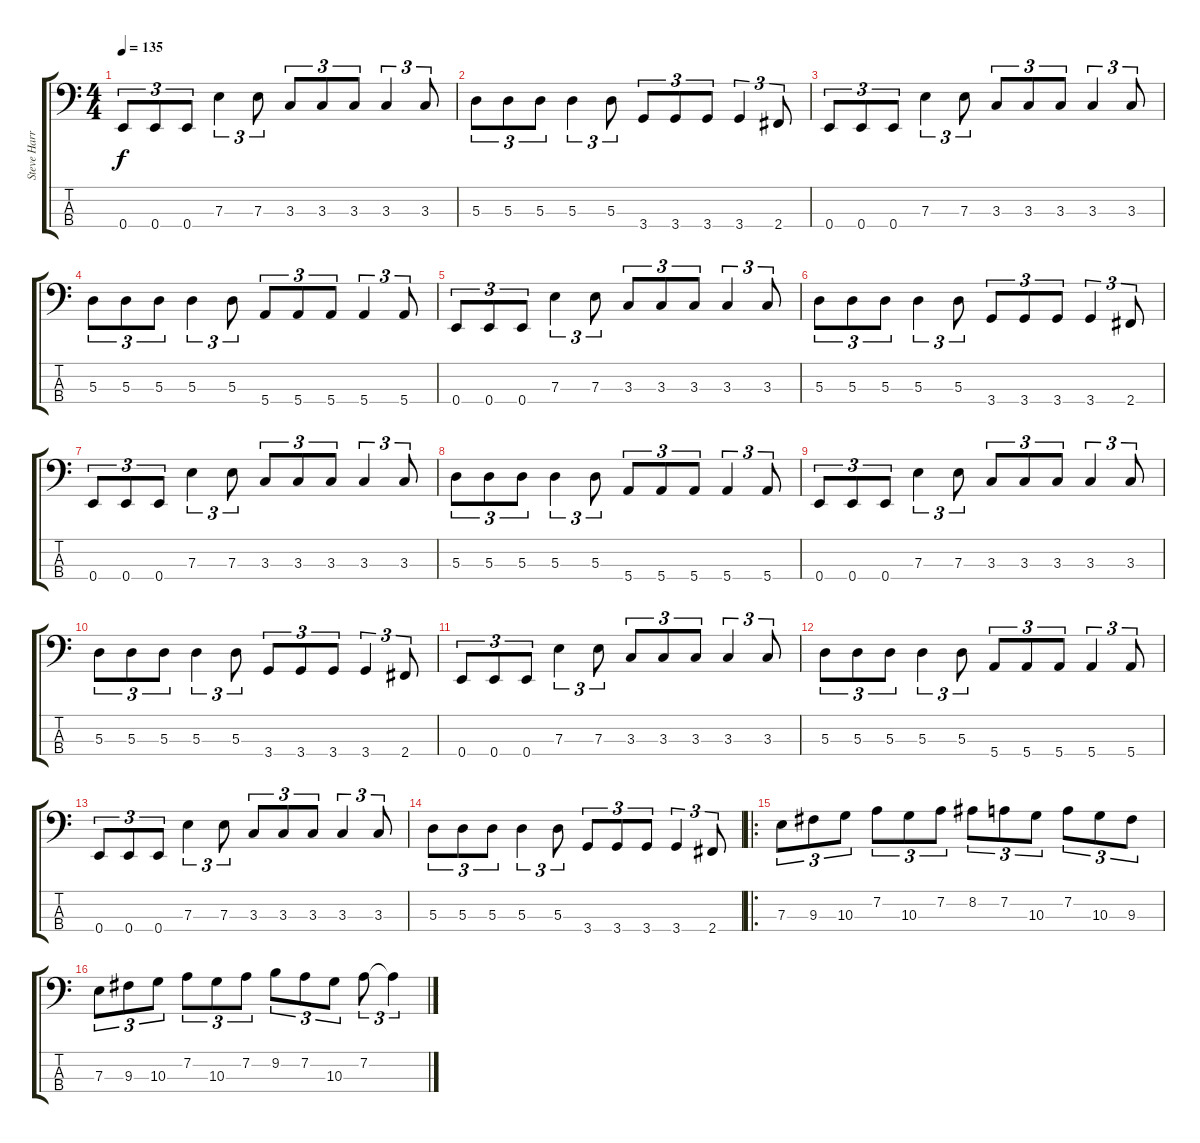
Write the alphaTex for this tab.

\track ("Steve Harris Bass Guitar" "Steve Harr") {instrument electricbassfinger}
\staff {score tabs}
\tuning (G2 D2 A1 E1) {hide}
\ts (4 4)
\tempo 135
\clef f4
\ks c
0.4.8{tu (3 2) dy f} 0.4.8{tu (3 2)} 0.4.8{tu (3 2)} 7.3.4{tu (3 2)} 7.3.8{tu (3 2)} 3.3.8{tu (3 2)} 3.3.8{tu (3 2)} 3.3.8{tu (3 2)} 3.3.4{tu (3 2)} 3.3.8{tu (3 2)} |
5.3.8{tu (3 2)} 5.3.8{tu (3 2)} 5.3.8{tu (3 2)} 5.3.4{tu (3 2)} 5.3.8{tu (3 2)} 3.4.8{tu (3 2)} 3.4.8{tu (3 2)} 3.4.8{tu (3 2)} 3.4.4{tu (3 2)} 2.4.8{tu (3 2)} |
0.4.8{tu (3 2)} 0.4.8{tu (3 2)} 0.4.8{tu (3 2)} 7.3.4{tu (3 2)} 7.3.8{tu (3 2)} 3.3.8{tu (3 2)} 3.3.8{tu (3 2)} 3.3.8{tu (3 2)} 3.3.4{tu (3 2)} 3.3.8{tu (3 2)} |
5.3.8{tu (3 2)} 5.3.8{tu (3 2)} 5.3.8{tu (3 2)} 5.3.4{tu (3 2)} 5.3.8{tu (3 2)} 5.4.8{tu (3 2)} 5.4.8{tu (3 2)} 5.4.8{tu (3 2)} 5.4.4{tu (3 2)} 5.4.8{tu (3 2)} |
0.4.8{tu (3 2)} 0.4.8{tu (3 2)} 0.4.8{tu (3 2)} 7.3.4{tu (3 2)} 7.3.8{tu (3 2)} 3.3.8{tu (3 2)} 3.3.8{tu (3 2)} 3.3.8{tu (3 2)} 3.3.4{tu (3 2)} 3.3.8{tu (3 2)} |
5.3.8{tu (3 2)} 5.3.8{tu (3 2)} 5.3.8{tu (3 2)} 5.3.4{tu (3 2)} 5.3.8{tu (3 2)} 3.4.8{tu (3 2)} 3.4.8{tu (3 2)} 3.4.8{tu (3 2)} 3.4.4{tu (3 2)} 2.4.8{tu (3 2)} |
0.4.8{tu (3 2)} 0.4.8{tu (3 2)} 0.4.8{tu (3 2)} 7.3.4{tu (3 2)} 7.3.8{tu (3 2)} 3.3.8{tu (3 2)} 3.3.8{tu (3 2)} 3.3.8{tu (3 2)} 3.3.4{tu (3 2)} 3.3.8{tu (3 2)} |
5.3.8{tu (3 2)} 5.3.8{tu (3 2)} 5.3.8{tu (3 2)} 5.3.4{tu (3 2)} 5.3.8{tu (3 2)} 5.4.8{tu (3 2)} 5.4.8{tu (3 2)} 5.4.8{tu (3 2)} 5.4.4{tu (3 2)} 5.4.8{tu (3 2)} |
0.4.8{tu (3 2)} 0.4.8{tu (3 2)} 0.4.8{tu (3 2)} 7.3.4{tu (3 2)} 7.3.8{tu (3 2)} 3.3.8{tu (3 2)} 3.3.8{tu (3 2)} 3.3.8{tu (3 2)} 3.3.4{tu (3 2)} 3.3.8{tu (3 2)} |
5.3.8{tu (3 2)} 5.3.8{tu (3 2)} 5.3.8{tu (3 2)} 5.3.4{tu (3 2)} 5.3.8{tu (3 2)} 3.4.8{tu (3 2)} 3.4.8{tu (3 2)} 3.4.8{tu (3 2)} 3.4.4{tu (3 2)} 2.4.8{tu (3 2)} |
0.4.8{tu (3 2)} 0.4.8{tu (3 2)} 0.4.8{tu (3 2)} 7.3.4{tu (3 2)} 7.3.8{tu (3 2)} 3.3.8{tu (3 2)} 3.3.8{tu (3 2)} 3.3.8{tu (3 2)} 3.3.4{tu (3 2)} 3.3.8{tu (3 2)} |
5.3.8{tu (3 2)} 5.3.8{tu (3 2)} 5.3.8{tu (3 2)} 5.3.4{tu (3 2)} 5.3.8{tu (3 2)} 5.4.8{tu (3 2)} 5.4.8{tu (3 2)} 5.4.8{tu (3 2)} 5.4.4{tu (3 2)} 5.4.8{tu (3 2)} |
0.4.8{tu (3 2)} 0.4.8{tu (3 2)} 0.4.8{tu (3 2)} 7.3.4{tu (3 2)} 7.3.8{tu (3 2)} 3.3.8{tu (3 2)} 3.3.8{tu (3 2)} 3.3.8{tu (3 2)} 3.3.4{tu (3 2)} 3.3.8{tu (3 2)} |
5.3.8{tu (3 2)} 5.3.8{tu (3 2)} 5.3.8{tu (3 2)} 5.3.4{tu (3 2)} 5.3.8{tu (3 2)} 3.4.8{tu (3 2)} 3.4.8{tu (3 2)} 3.4.8{tu (3 2)} 3.4.4{tu (3 2)} 2.4.8{tu (3 2)} |
\ro
7.3.8{tu (3 2)} 9.3.8{tu (3 2)} 10.3.8{tu (3 2)} 7.2.8{tu (3 2)} 10.3.8{tu (3 2)} 7.2.8{tu (3 2)} 8.2.8{tu (3 2)} 7.2.8{tu (3 2)} 10.3.8{tu (3 2)} 7.2.8{tu (3 2)} 10.3.8{tu (3 2)} 9.3.8{tu (3 2)} |
7.3.8{tu (3 2)} 9.3.8{tu (3 2)} 10.3.8{tu (3 2)} 7.2.8{tu (3 2)} 10.3.8{tu (3 2)} 7.2.8{tu (3 2)} 9.2.8{tu (3 2)} 7.2.8{tu (3 2)} 10.3.8{tu (3 2)} 7.2.8{tu (3 2)} 7.2{t}.4{tu (3 2)}
